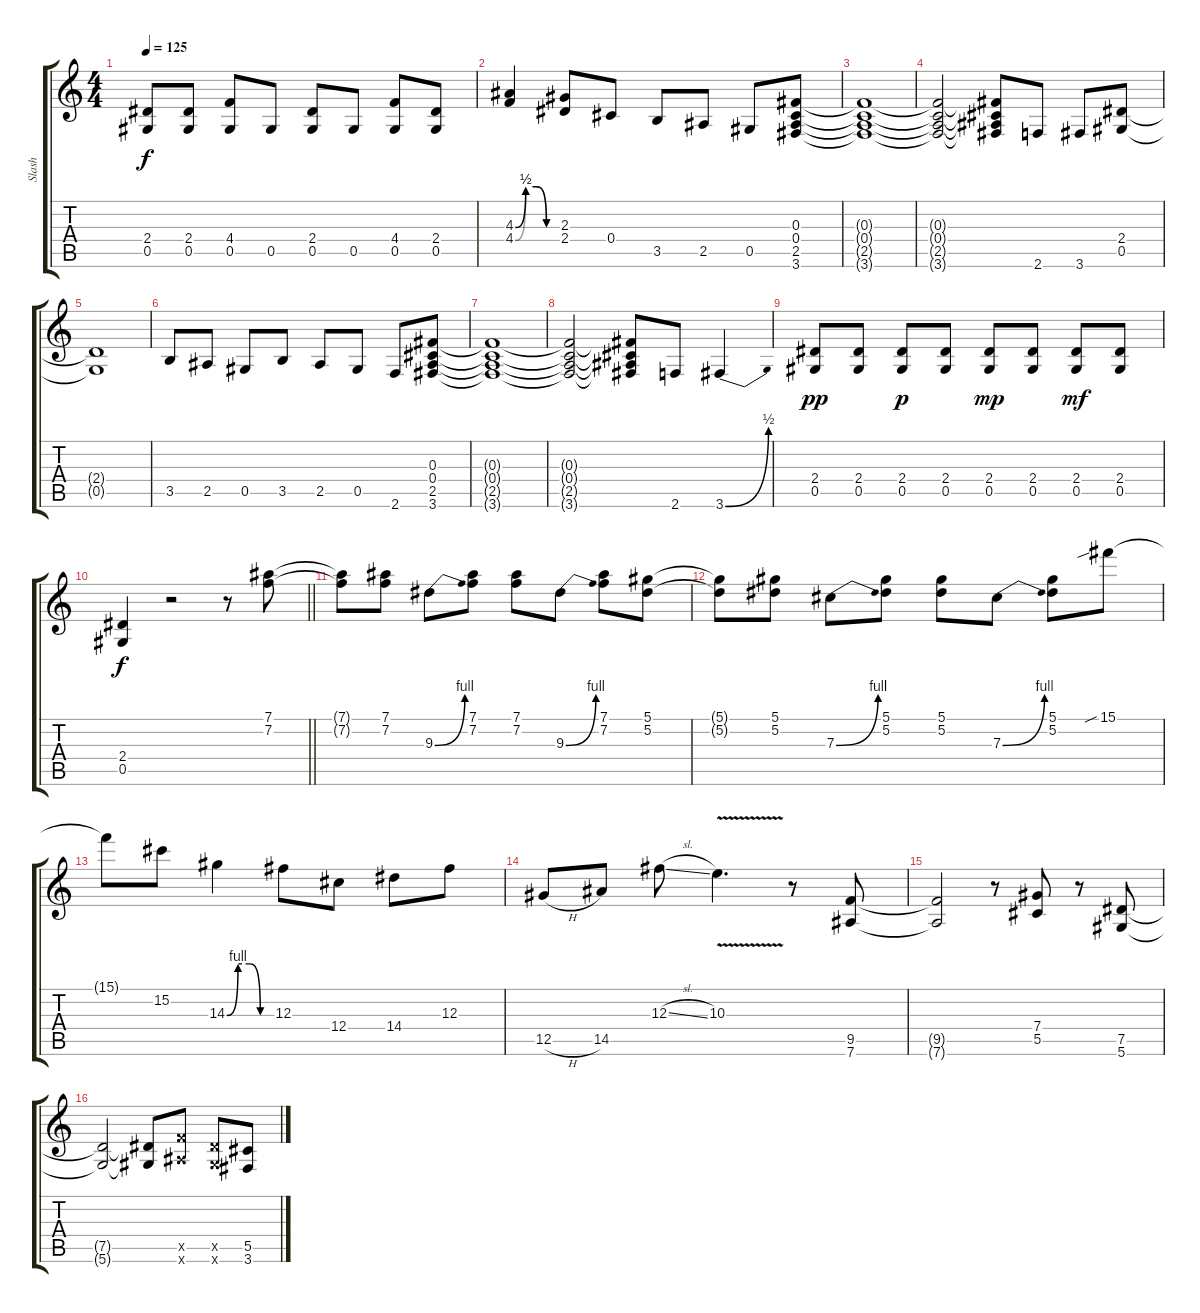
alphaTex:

\track ("Slash" "Slash") {instrument distortionguitar}
\staff {score tabs}
\tuning (Eb4 Bb3 Gb3 Db3 Ab2 Eb2) {hide}
\ts (4 4)
\tempo 125
\clef g2
\ks c
(2.4{t} 0.5{t}).8{dy f} (2.4 0.5).8 (4.4 0.5).8 0.5.8 (2.4 0.5).8 0.5.8 (4.4 0.5).8 (2.4 0.5).8 |
(4.3{be (custom 0 0 15 2 30 2 45 0 60 0)} 4.4{be (custom 0 0 15 2 30 2 45 0 60 0)}).4 (2.3 2.4).8 0.4.8 3.5.8 2.5.8 0.5.8 (0.3 0.4 2.5 3.6).8 |
(0.3{t} 0.4{t} 2.5{t} 3.6{t}).1 |
(0.3{t} 0.4{t} 2.5{t} 3.6{t}).2 (0.3{t} 0.4{t} 2.5{t} 3.6{t}).8 2.6.8 3.6.8 (2.4 0.5).8 |
(2.4{t} 0.5{t}).1 |
3.5.8 2.5.8 0.5.8 3.5.8 2.5.8 0.5.8 2.6.8 (0.3 0.4 2.5 3.6).8 |
(0.3{t} 0.4{t} 2.5{t} 3.6{t}).1 |
(0.3{t} 0.4{t} 2.5{t} 3.6{t}).2 (0.3{t} 0.4{t} 2.5{t} 3.6{t}).8 2.6.8 3.6{be (bend 0 0 60 2)}.4 |
(2.4 0.5).8{dy pp} (2.4 0.5).8 (2.4 0.5).8{dy p} (2.4 0.5).8 (2.4 0.5).8{dy mp} (2.4 0.5).8 (2.4 0.5).8{dy mf} (2.4 0.5).8 |
\barLineRight lightlight
(2.4 0.5).4{dy f} r.2 r.8 (7.1 7.2).8{volume 16 balance 8} |
(7.1{t} 7.2{t}).8 (7.1 7.2).8 9.3{be (bend 0 0 60 4)}.8 (7.1 7.2).8 (7.1 7.2).8 9.3{be (bend 0 0 60 4)}.8 (7.1 7.2).8 (5.1 5.2).8 |
(5.1{t} 5.2{t}).8 (5.1 5.2).8 7.3{be (bend 0 0 60 4)}.8 (5.1 5.2).8 (5.1 5.2).8 7.3{be (bend 0 0 60 4)}.8 (5.1 5.2).8 15.1{sib}.8 |
15.1{t}.8 15.2.8 14.3{be (custom 0 0 15 4 30 4 45 0 60 0)}.4 12.3.8 12.4.8 14.4.8 12.3.8 |
12.5{h}.8 14.5.8 12.3{sl}.8 10.3{v}.4{d} r.8 (9.5 7.6).8{volume 13 balance 12} |
(9.5{t} 7.6{t}).2 r.8 (7.4 5.5).8 r.8 (7.5 5.6).8 |
(7.5{t} 5.6{t}).2 (7.5{t} 5.6{t}).8 (9.5{x} 7.6{x}).8 (7.5{x} 5.6{x}).8 (5.5 3.6).8
